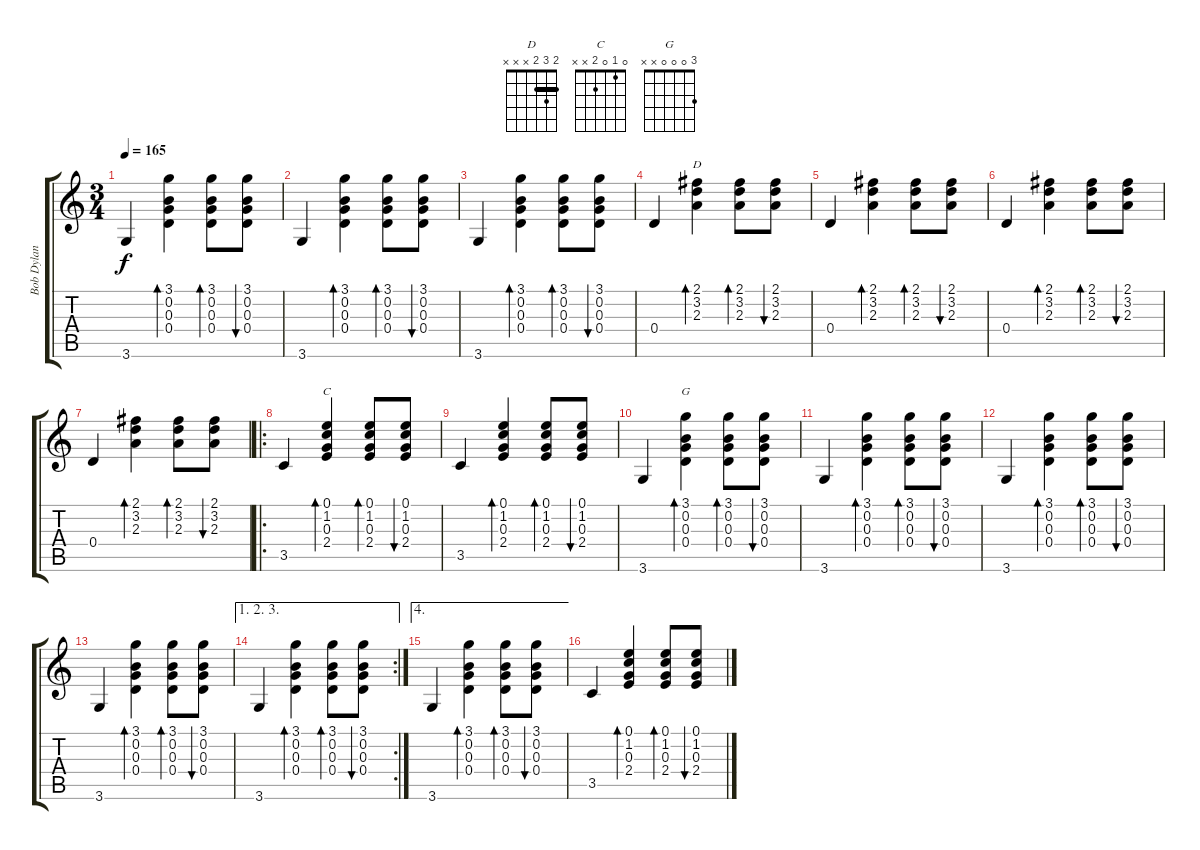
\track ("Bob Dylan Guitar" "Bob Dylan ") {instrument acousticguitarnylon}
\staff {score tabs}
\tuning (E4 B3 G3 D3 A2 E2) {hide}
\chord ("D" 2 3 2 x x x) {barre 2}
\chord ("C" 0 1 0 2 x x)
\chord ("G" 3 0 0 0 x x)
\ts (3 4)
\tempo 165
\clef g2
\ks c
3.6.4{dy f} (3.1 0.2 0.3 0.4).4{bd 60} (3.1 0.2 0.3 0.4).8{bd 60} (3.1 0.2 0.3 0.4).8{bu 60} |
3.6.4 (3.1 0.2 0.3 0.4).4{bd 60} (3.1 0.2 0.3 0.4).8{bd 60} (3.1 0.2 0.3 0.4).8{bu 60} |
3.6.4 (3.1 0.2 0.3 0.4).4{bd 60} (3.1 0.2 0.3 0.4).8{bd 60} (3.1 0.2 0.3 0.4).8{bu 60} |
0.4.4 (2.1 3.2 2.3).4{bd 60 ch "D"} (2.1 3.2 2.3).8{bd 60} (2.1 3.2 2.3).8{bu 60} |
0.4.4 (2.1 3.2 2.3).4{bd 60} (2.1 3.2 2.3).8{bd 60} (2.1 3.2 2.3).8{bu 60} |
0.4.4 (2.1 3.2 2.3).4{bd 60} (2.1 3.2 2.3).8{bd 60} (2.1 3.2 2.3).8{bu 60} |
0.4.4 (2.1 3.2 2.3).4{bd 60} (2.1 3.2 2.3).8{bd 60} (2.1 3.2 2.3).8{bu 60} |
\ro
3.5.4 (0.1 1.2 0.3 2.4).4{bd 60 ch "C"} (0.1 1.2 0.3 2.4).8{bd 60} (0.1 1.2 0.3 2.4).8{bu 60} |
3.5.4 (0.1 1.2 0.3 2.4).4{bd 60} (0.1 1.2 0.3 2.4).8{bd 60} (0.1 1.2 0.3 2.4).8{bu 60} |
3.6.4 (3.1 0.2 0.3 0.4).4{bd 60 ch "G"} (3.1 0.2 0.3 0.4).8{bd 60} (3.1 0.2 0.3 0.4).8{bu 60} |
3.6.4 (3.1 0.2 0.3 0.4).4{bd 60} (3.1 0.2 0.3 0.4).8{bd 60} (3.1 0.2 0.3 0.4).8{bu 60} |
3.6.4 (3.1 0.2 0.3 0.4).4{bd 60} (3.1 0.2 0.3 0.4).8{bd 60} (3.1 0.2 0.3 0.4).8{bu 60} |
3.6.4 (3.1 0.2 0.3 0.4).4{bd 60} (3.1 0.2 0.3 0.4).8{bd 60} (3.1 0.2 0.3 0.4).8{bu 60} |
\ae (1 2 3)
\rc 2
3.6.4 (3.1 0.2 0.3 0.4).4{bd 60} (3.1 0.2 0.3 0.4).8{bd 60} (3.1 0.2 0.3 0.4).8{bu 60} |
\ae 4
3.6.4 (3.1 0.2 0.3 0.4).4{bd 60} (3.1 0.2 0.3 0.4).8{bd 60} (3.1 0.2 0.3 0.4).8{bu 60} |
3.5.4 (0.1 1.2 0.3 2.4).4{bd 60} (0.1 1.2 0.3 2.4).8{bd 60} (0.1 1.2 0.3 2.4).8{bu 60}
